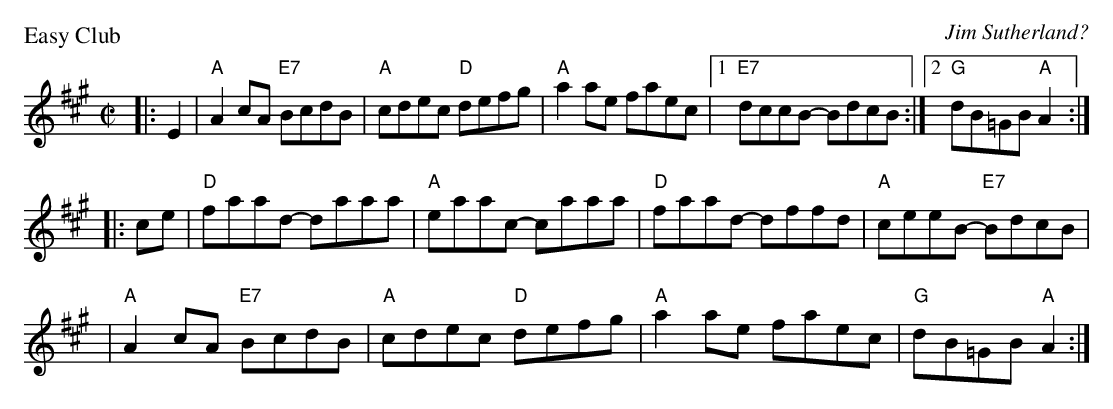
X:1
P: Easy Club
C:Jim Sutherland?
M: C|
L:1/8
K:A
|: E2 | "A"A2cA "E7"BcdB | "A"cdec "D"defg | "A"a2ae faec |1 "E7"dccB- BdcB :|2 "G"dB=GB "A"A2 :|
|: ce | "D"faad- daaa | "A"eaac- caaa | "D"faad- dffd | "A"ceeB- "E7"BdcB |
| "A"A2cA "E7"BcdB | "A"cdec "D"defg | "A"a2ae faec | "G"dB=GB "A"A2 :|
